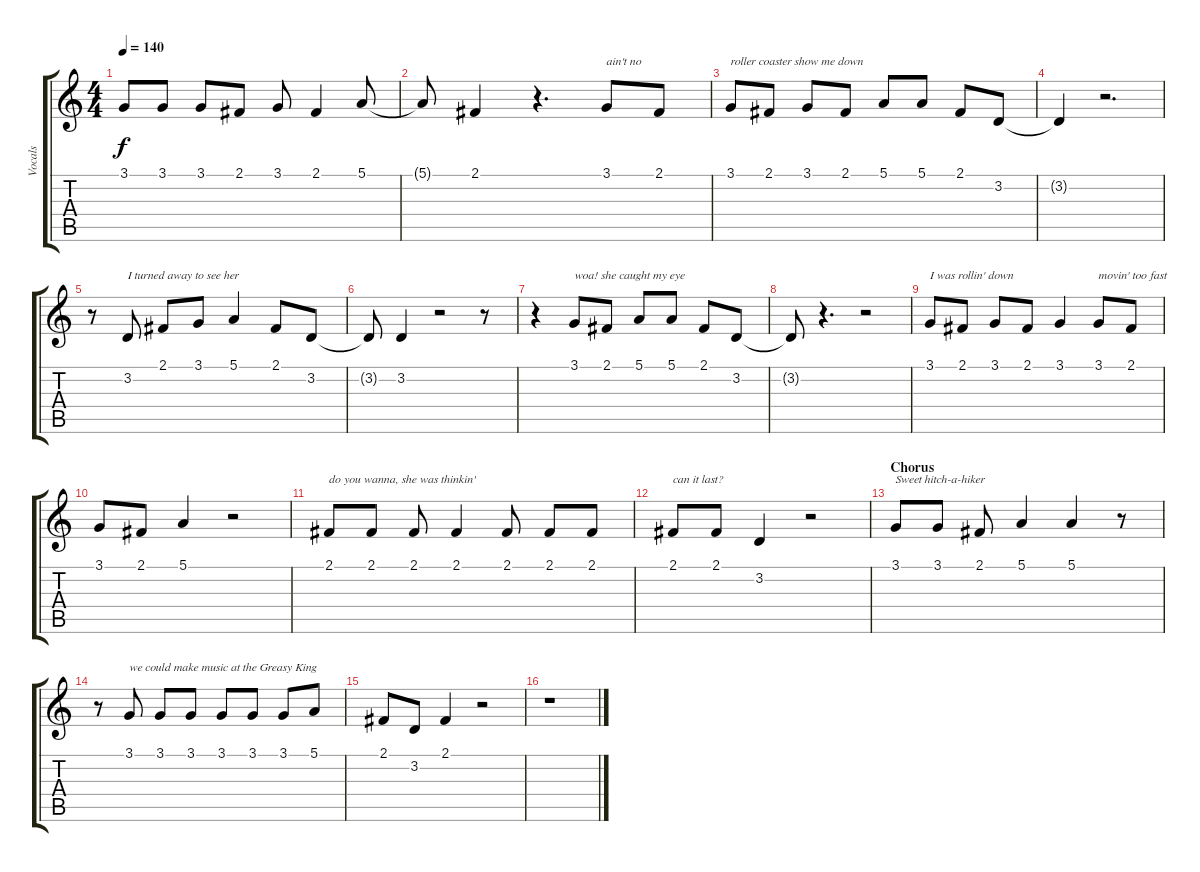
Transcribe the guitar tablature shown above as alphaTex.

\track ("Vocals" "Vocals") {instrument clarinet}
\staff {score tabs}
\tuning (E4 B3 G3 D3 A2 E2) {hide}
\ts (4 4)
\tempo 140
\clef g2
\ks c
3.1{t}.8{dy f} 3.1.8 3.1.8 2.1.8 3.1.8 2.1.4 5.1.8 |
5.1{t}.8 2.1.4 r.4{d} 3.1.8{txt "ain't no"} 2.1.8 |
3.1.8{txt "roller coaster show me down"} 2.1.8 3.1.8 2.1.8 5.1.8 5.1.8 2.1.8 3.2.8 |
3.2{t}.4 r.2{d} |
r.8 3.2.8{txt "I turned away to see her"} 2.1.8 3.1.8 5.1.4 2.1.8 3.2.8 |
3.2{t}.8 3.2.4 r.2 r.8 |
r.4 3.1.8{txt "woa! she caught my eye"} 2.1.8 5.1.8 5.1.8 2.1.8 3.2.8 |
3.2{t}.8 r.4{d} r.2 |
3.1.8{txt "I was rollin' down"} 2.1.8 3.1.8 2.1.8 3.1.4 3.1.8{txt "movin' too fast"} 2.1.8 |
3.1.8 2.1.8 5.1.4 r.2 |
2.1.8{txt "do you wanna, she was thinkin'"} 2.1.8 2.1.8 2.1.4 2.1.8 2.1.8 2.1.8 |
2.1.8{txt "can it last?"} 2.1.8 3.2.4 r.2 |
\section ("" "Chorus")
3.1.8{txt "Sweet hitch-a-hiker"} 3.1.8 2.1.8 5.1.4 5.1.4 r.8 |
r.8 3.1.8{txt "we could make music at the Greasy King"} 3.1.8 3.1.8 3.1.8 3.1.8 3.1.8 5.1.8 |
2.1.8 3.2.8 2.1.4 r.2 |
r.1
